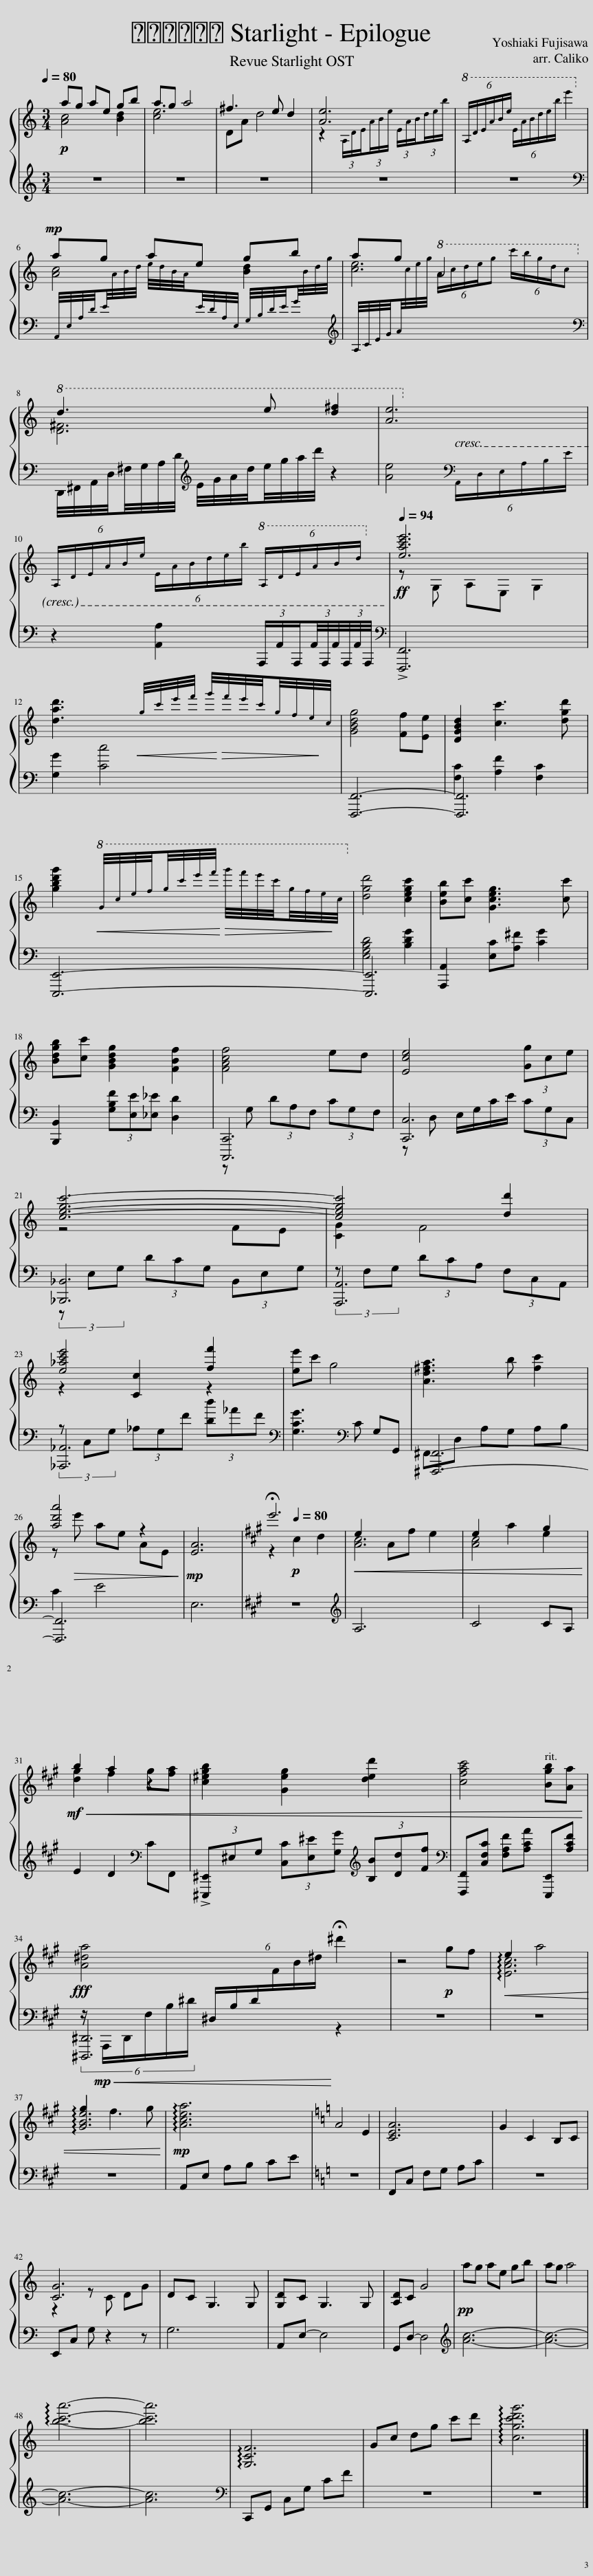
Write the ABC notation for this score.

X:1
%%score { ( 1 2 ) | ( 3 4 ) }
L:1/8
Q:1/4=80
M:3/4
I:linebreak $
K:C
V:1 treble
V:2 treble
V:3 treble
V:4 treble
V:1
!p! [Ac]4 [Bd]2 | [ce]6 | ^f3 e d2 | [Ae]6 |!8va(! (6:4:6A/d/e/a/b/e'/ (6:4:6e/a/b/d'/e'/b'/ e''2!8va)! |$ %5
!mp! [Ac]4 [Bd]2 | [ce]6 |$!8va(! d'3 e' [d'^f']2 | [ae']6!8va)![Q:1/4=86] |$ (6:4:6A,/D/E/A/B/e/[Q:1/4=94] (6:4:6E/A/B/d/e/b/!8va(! (6:4:6A/d/e/a/b/d'/!8va)! | %10
!ff![Q:1/4=94] [eac'e']6 |$!ff! [dad']3!mf!!<(! g/4c'/4e'/4f'/4!f! g'/4!<)!!>(!f'/4e'/4c'/4g/4f/4e/4!>)!!mf!c/4 |!ff! [GBdg]4 [Ff][Ee] | [DGBd]2 [cc']3 [dgd'] |$ [gbd'g']2!mp!!<(!!8va(! g/4c'/4e'/4f'/4g'/4c''/4e''/4f''/4!<)!!f!!>(! g''/4f''/4e''/4c''/4g'/4f'/4e'/4!>)!!mp!c'/4!8va)! | %15
!ff! [dgd']4 [cegc']2 | [Beb][cc'] [Gceg]3 [cc'] |$ [Bdgb][cc'] [GBdg]2 [FBf]2 | [FAcf]4 ed | [Ece]4 (3[Gg]ce |$ %20
 [cegc']6- | [cegc']4 [dd']2 |$ [e_ac'e']4 [ff']2 | [ee']c' g4 |!>(! [Ad^fa]3 b [fc']2!>)! |$ %25
!f! [ad'a']4 z2 |!mp![Q:1/4=76] [EA]6 |[K:A][Q:1/4=40] !fermata!e'6[Q:1/4=80] |!<(! [Ac]6 | [Ac]4 e2!<)! |$ %30
!mf!!<(! [dg]2 f2 z2 | [c^egb]2 [Geg]2 [ded']2 | [cfac']4[Q:1/4=70] [Bgb][Q:1/4=60][Aa]!<)! |$!fff![Q:1/4=74] [A^da]4!f![Q:1/4=40] !fermata!^d'2 | z4!p![Q:1/4=80] gf | %35
!<(! !arpeggio![EAc]6 |$ !arpeggio![GBe]6!<)! |!mp! !arpeggio![Acea]6 |[K:C] A4 E2 | [CEA]6 | %40
 G2 C2 B,C |$ [CG]6 | DC G,3 G, | [G,D]C G,3 G, | [A,D]C G4 | %45
!pp! ag ae gb | ag a4 |$ !arpeggio![bc'a']6- | [bc'a']6 | !arpeggio![G,CF]6 | %50
[Q:1/4=74] Gc dg[Q:1/4=60] c'[Q:1/4=50]d' | !arpeggio![cgc'd'g']6 |] %52
V:2
 ag ae gb | ag a4 | DA d4 | z2 (3A,/D/E/(3A/B/e/ (3E/A/B/(3d/e/b/ |!8va(! x6!8va)! |$ %5
 ag ae gb | ag!8va(! a4!8va)! |$!8va(! [d^f]6 | x6!8va)! |$ x4!8va(! x2!8va)! | %10
 z!mp! G, A,E, G,2 |$ x6 | x6 | x6 |$ x2!8va(! x4!8va)! | %15
 x6 | x6 |$ x6 | x6 | x6 |$ %20
 z4 FE | [CG]2 F4 |$ z2 [Cc]2 z2 | x6 | x6 |$ %25
 z!mf!!>(! e' ae AE!>)! | x6 |[K:A] z2!p! c2 d2 | e2 Af e2 | e2 a2 g2 |$ %30
 b2 a2 g[fa] | x6 | x6 |$ x6 | x6 | %35
 !arpeggio!e2 a4 |$ g2 f3 g | x6 |[K:C] x6 | x6 | %40
 x6 |$ z2 z C DG | x6 | x6 | x6 | %45
 x6 | x6 |$ x6 | x6 | x6 | %50
 x6 | x6 |] %52
V:3
!ped! z6!ped-up! |!ped! z6!ped-up! |!ped! z6!ped-up! |!ped! z6 | z6!ped-up! |$ %5
[K:bass]!ped! A,,/4E,/4A,/4D/4E/4[I:staff -1]A/4B/4d/4 e/4d/4B/4A/4[I:staff +1]E/4D/4A,/4E,/4!ped-up!!ped! G,/4B,/4D/4E/4G/4[I:staff -1]B/4d/4g/4!ped-up! |[I:staff +1][K:treble]!ped! A,/4C/4E/4G/4A/4[I:staff -1]c/4e/4g/4!8va(! (6:4:5a/c'/d'/e'/g' (6:4:5c''/b'/g'/d'/c'!ped-up!!8va)! |$[I:staff +1][K:bass]!ped! D,,/4^F,,/4A,,/4D,/4^F,/4G,/4A,/4D/4[K:treble] E/4G/4A/4d/4e/4g/4a/4d'/4 z2!ped-up! |!ped! [Ae]4[K:bass]!pp! (6:4:6A,,/D,/E,/A,/B,/E/ |$ z2 [A,,A,]2 (3A,,,/A,,/A,,,/(3A,,/4A,,,/4A,,/4(3A,,,/4A,,/4A,,,/4!ped-up! | %10
[K:bass]!ped! !>![F,,,F,,]6 |$ [G,G]2 [Cc]4!ped-up! |!ped! [F,,,F,,]6- | [F,,,F,,]6!ped-up! |$!ped! [E,,,E,,]6- | %15
 [E,,,E,,]6!ped-up! |!ped! [A,,,A,,]2 [E,C][A,^F] [CG]2!ped-up! |$!ped! [B,,,B,,]2 (3[G,B,F][E,E][_E,_E] [D,D]2!ped-up! |!ped! [C,,,C,,]6!ped-up! |!ped! [C,,C,]6!ped-up! |$ %20
!ped! [_B,,,_B,,]6!ped-up! |!ped! [A,,,A,,]6!ped-up! |$!ped! [_A,,,_A,,]6!ped-up! |[K:bass]!ped! [G,CG]3[K:bass] C G,G,,!ped-up! |!ped! [^F,,,^F,,]6-!ped-up! |$ %25
!ped! [F,,,F,,]6!ped-up! |!ped! E,6 |[K:A] z6!ped-up! |[K:treble] A,6 |!ped! C4 CA,!ped-up! |$ %30
 E2 D2[K:bass]!ped! CF,,!ped-up! |!ped! (3!>![^E,,,^E,,]^E,G, (3[C,C][E,^E][G,G][K:treble] (3[B,B][Dd][Ff]!ped-up! |[K:bass]!ped! [F,,,F,,][C,F,C] [F,A,F][A,CA]!ped-up!!ped! [E,,,E,,][A,CF]!ped-up! |$!ped! [^D,,,^D,,]6!ped-up! | z6 | %35
 z6 |$ z6 |!ped! A,,E, A,B, CE |[K:C] z6!ped-up! |!ped! F,,C, F,G, A,C | %40
 z6!ped-up! |$!ped! E,,C, G, z2 z | G,6!ped-up! |!ped! A,,E,- E,4!ped-up! |!ped! G,,D,- D,4!ped-up! | %45
[K:treble]!ped! [Ac]6- | [Ac]6- |$ [Ac]6- | [Ac]6!ped-up! |[K:bass]!ped! C,,G,, C,G, CF | %50
 z6!ped-up! | z6 |] %52
V:4
 x6 | x6 | x6 | x6 | x6 |$ %5
[K:bass] x6 |[K:treble] x2!8va(! x4!8va)! |$[K:bass] x2[K:treble] x4 | x4[K:bass] x2 |$ x6 | %10
[K:bass] x6 |$ x6 | x6 | [F,C]2 [A,F]2 [F,C]2 |$ x6 | %15
 [E,G,B,D]4 [B,DG]2 | x6 |$ x6 | z G, (3DA,F, (3CG,F, | z D, E,/G,/C/E/ (3CG,C, |$ %20
 (3z E,G, (3DCG, (3_B,,E,G, | (3z F,G, (3DCA, (3F,C,A,, |$ (3z C,G, (3_A,G,F (3[Dd]_AF |[K:bass] x3[K:bass] x3 | ^F,,D, A,G, A,B, |$ %25
 C2 E4 | x6 |[K:A] x6 |[K:treble] x6 | x6 |$ %30
 x4[K:bass] x2 | x4[K:treble] x2 |[K:bass] x6 |$ (6:4:6z/!mp!!<(! A,,,/^D,,/F,/B,/^D/ (6:4:6^D,/B,/D/[I:staff -1]F/B/^d/!<)![I:staff +1] z2 | x6 | %35
 x6 |$ x6 | x6 |[K:C] x6 | x6 | %40
 x6 |$ x6 | x6 | x6 | x6 | %45
[K:treble] x6 | x6 |$ x6 | x6 |[K:bass] x6 | %50
 x6 | x6 |] %52
